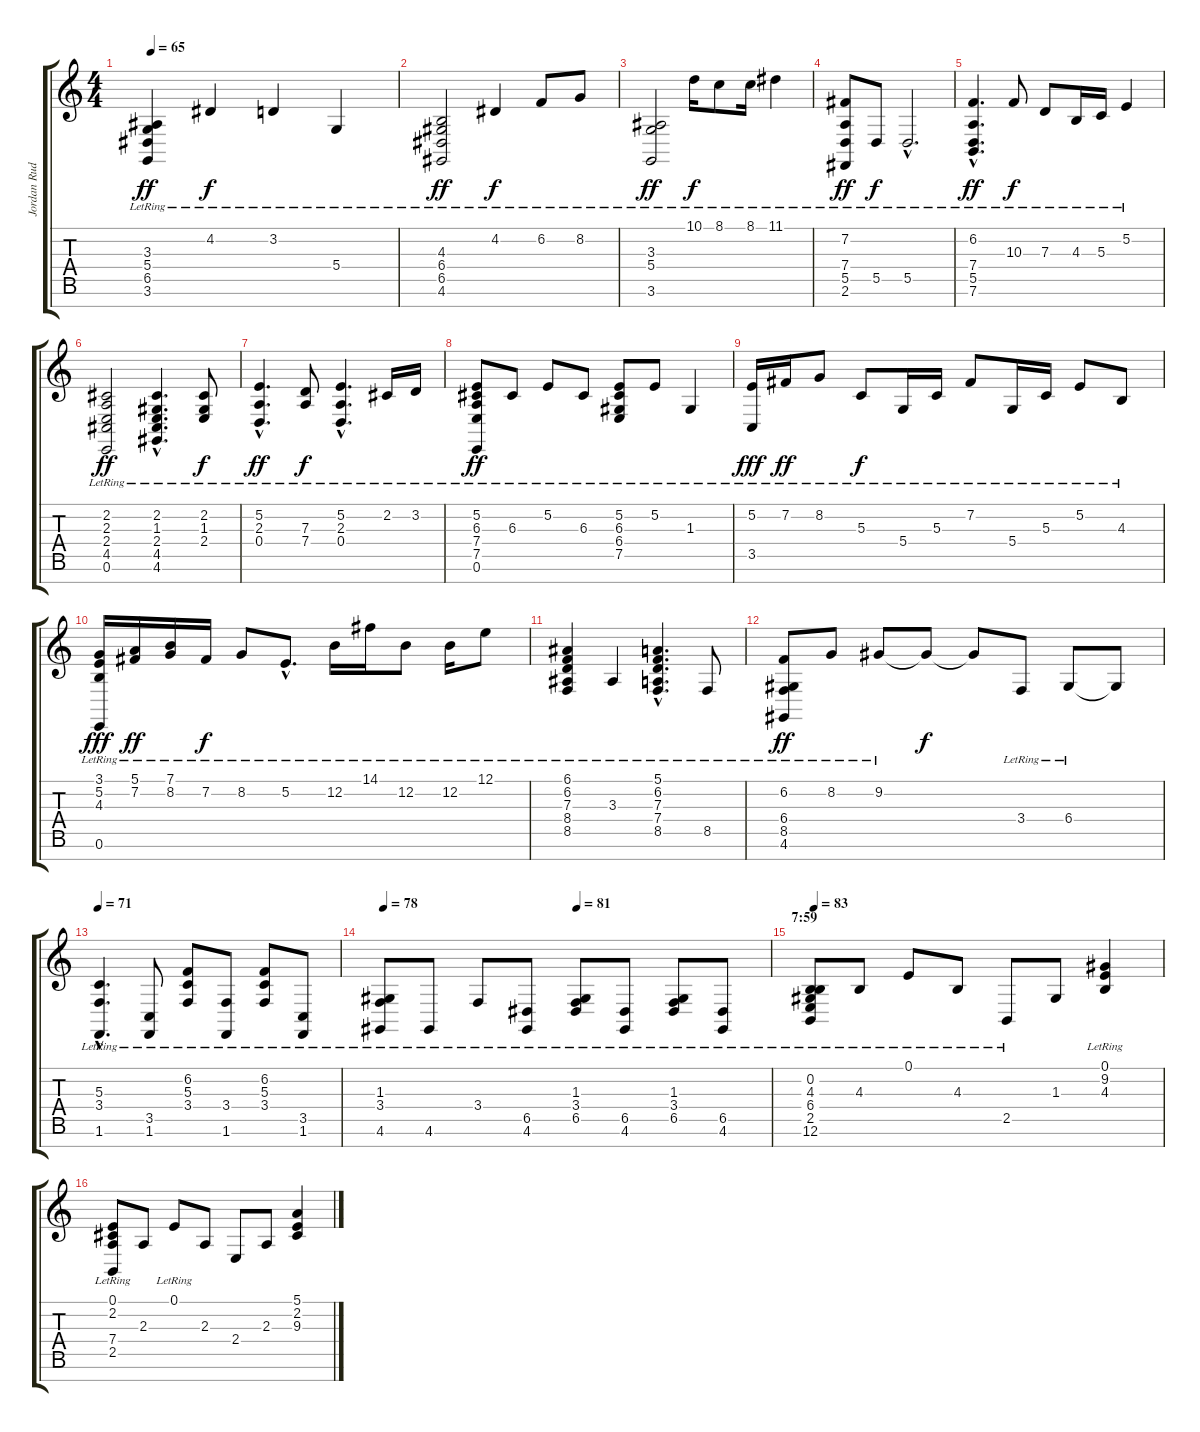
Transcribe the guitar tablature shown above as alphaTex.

\track ("Jordan Rudess" "Jordan Rud") {instrument acousticgrandpiano}
\staff {score tabs}
\tuning (E4 B3 G3 D3 A2 E2 B1) {hide}
\ts (4 4)
\tempo 65
\clef g2
\ks c
(3.3{lr} 5.4{lr} 6.5{lr} 3.6{lr}).4{dy ff} 4.2{lr}.4{dy f} 3.2{lr}.4 5.4{lr}.4 |
(4.3{lr} 6.4{lr} 6.5{lr} 4.6{lr}).2{dy ff} 4.2{lr}.4{dy f} 6.2{lr}.8 8.2{lr}.8 |
(3.3{lr} 5.4{lr} 3.6{lr}).2{dy ff} 10.1{lr}.16{dy f} 8.1{lr}.8 8.1{lr}.16 11.1{lr}.4 |
(7.2{lr} 7.4{lr} 5.5{lr} 2.6{lr}).8{dy ff} 5.5{lr}.8{dy f} 5.5{hac lr}.2{d} |
(6.2{hac lr} 7.4{hac lr} 5.5{hac lr} 7.6{hac lr}).4{d dy ff} 10.3{lr}.8{dy f} 7.3{lr}.8 4.3{lr}.16 5.3{lr}.16 5.2{lr}.4 |
(2.2{lr} 2.3{lr} 2.4{lr} 4.5{lr} 0.6{lr}).2{dy ff} (2.2{hac lr} 1.3{hac lr} 2.4{hac lr} 4.5{hac lr} 4.6{hac lr}).4{d} (2.2{lr} 1.3{lr} 2.4{lr}).8{dy f} |
(5.2{hac lr} 2.3{hac lr} 0.4{hac lr}).4{d dy ff} (7.3{lr} 7.4{lr}).8{dy f} (5.2{hac lr} 2.3{hac lr} 0.4{hac lr}).4{d} 2.2{lr}.16 3.2{lr}.16 |
(5.2{lr} 6.3{lr} 7.4{lr} 7.5{lr} 0.6{lr}).8{dy ff} 6.3{lr}.8 5.2{lr}.8 6.3{lr}.8 (5.2{lr} 6.3{lr} 6.4{lr} 7.5{lr}).8 5.2{lr}.8 1.3{lr}.4 |
(5.2{lr} 3.5{lr}).16{dy fff} 7.2{lr}.16{dy ff} 8.2{lr}.8 5.3{lr}.8{dy f} 5.4{lr}.16 5.3{lr}.16 7.2{lr}.8 5.4{lr}.16 5.3{lr}.16 5.2{lr}.8 4.3{lr}.8 |
(3.1{lr} 5.2{lr} 4.3{lr} 0.6{lr}).16{dy fff} (5.1{lr} 7.2{lr}).16{dy ff} (7.1{lr} 8.2{lr}).16 7.2{lr}.16{dy f} 8.2{lr}.8 5.2{hac lr}.8{d} 12.2{lr}.16 14.1{lr}.16 12.2{lr}.8 12.2{lr}.16 12.1{lr}.8 |
(6.1{lr} 6.2{lr} 7.3{lr} 8.4{lr} 8.5{lr}).4 3.3{lr}.4 (5.1{hac lr} 6.2{hac lr} 7.3{hac lr} 7.4{hac lr} 8.5{hac lr}).4{d} 8.5{lr}.8 |
(6.2{lr} 6.4{lr} 8.5{lr} 4.6{lr}).8{dy ff} 8.2{lr}.8 9.2{lr}.8 9.2{t}.8{dy f} 9.2{t}.8 3.4{lr}.8 6.4{lr}.8 6.4{t}.8 |
\tempo 71
(5.3{hac lr} 3.4{hac lr} 1.6{hac lr}).4{d} (3.5{lr} 1.6{lr}).8 (6.2{lr} 5.3{lr} 3.4{lr}).8 (3.4{lr} 1.6{lr}).8 (6.2{lr} 5.3{lr} 3.4{lr}).8 (3.5{lr} 1.6{lr}).8 |
\tempo 78
\tempo (81 0.5)
(1.3{lr} 3.4{lr} 4.6{lr}).8 4.6{lr}.8 3.4{lr}.8 (6.5{lr} 4.6{lr}).8 (1.3{lr} 3.4{lr} 6.5{lr}).8 (6.5{lr} 4.6{lr}).8 (1.3{lr} 3.4{lr} 6.5{lr}).8 (6.5{lr} 4.6{lr}).8 |
\section ("" "7:59")
\tempo 83
(0.2 4.3 6.4{lr} 2.5{lr} 12.6{lr}).8 4.3{lr}.8 0.1{lr}.8 4.3{lr}.8 2.5{lr}.8 1.3.8 (0.1 9.2 4.3{lr}).4 |
(0.1{lr} 2.2{lr} 7.4{lr} 2.5{lr}).8 2.3.8 0.1{lr}.8 2.3.8 2.4.8 2.3.8 (5.1 2.2 9.3).4
